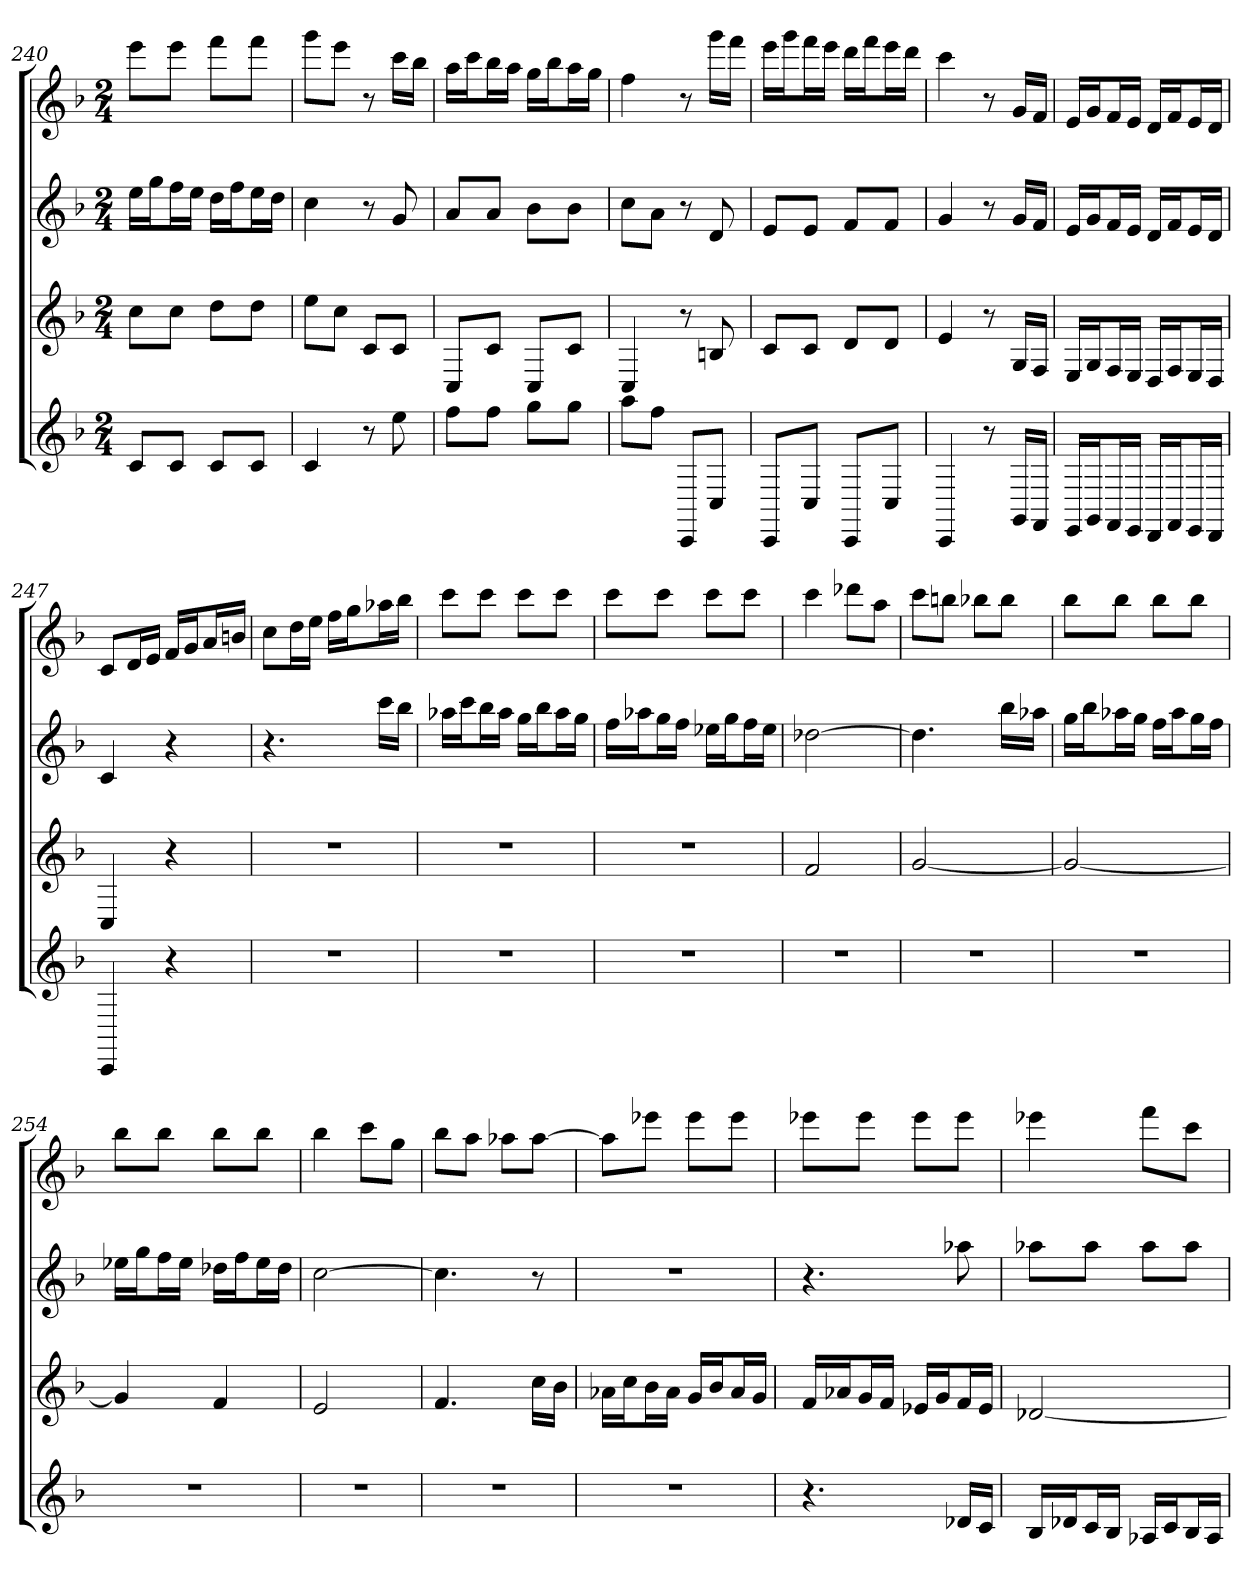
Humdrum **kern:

**kern	**kern	**kern	**kern
*part4	*part3	*part2	*part1
*staff4	*staff3	*staff2	*staff1
*k[b-]	*k[b-]	*k[b-]	*k[b-]
*F:	*F:	*F:	*F:
*M2/4	*M2/4	*M2/4	*M2/4
=240	=240	=240	=240
8cL	8ccL	16eeLL	8eeeL
.	.	16ggJ	.
8cJ	8ccJ	16ffL	8eeeJ
.	.	16eeJJ	.
8cL	8ddL	16ddLL	8fffL
.	.	16ffJ	.
8cJ	8ddJ	16eeL	8fffJ
.	.	16ddJJ	.
=241	=241	=241	=241
4c	8eeL	4cc	8gggL
.	8ccJ	.	8eeeJ
8r	8cL	8r	8r
8ee	8cJ	8g	16cccLL
.	.	.	16bb-JJ
=242	=242	=242	=242
8ffL	8CL	8aL	16aaLL
.	.	.	16cccJ
8ffJ	8cJ	8aJ	16bb-L
.	.	.	16aaJJ
8ggL	8CL	8b-L	16ggLL
.	.	.	16bb-J
8ggJ	8cJ	8b-J	16aaL
.	.	.	16ggJJ
=243	=243	=243	=243
8aaL	4C	8ccL	4ff
8ffJ	.	8aJ	.
8CCL	8r	8r	8r
8CJ	8Bn	8d	16gggLL
.	.	.	16fffJJ
=244	=244	=244	=244
8CCL	8cL	8eL	16eeeLL
.	.	.	16gggJ
8CJ	8cJ	8eJ	16fffL
.	.	.	16eeeJJ
8CCL	8dL	8fL	16dddLL
.	.	.	16fffJ
8CJ	8dJ	8fJ	16eeeL
.	.	.	16dddJJ
=245	=245	=245	=245
4CC	4e	4g	4ccc
8r	8r	8r	8r
16GGLL	16GLL	16gLL	16gLL
16FFJJ	16FJJ	16fJJ	16fJJ
=246	=246	=246	=246
16EELL	16ELL	16eLL	16eLL
16GGJ	16GJ	16gJ	16gJ
16FFL	16FL	16fL	16fL
16EEJJ	16EJJ	16eJJ	16eJJ
16DDLL	16DLL	16dLL	16dLL
16FFJ	16FJ	16fJ	16fJ
16EEL	16EL	16eL	16eL
16DDJJ	16DJJ	16dJJ	16dJJ
=247	=247	=247	=247
4CC	4C	4c	8cL
.	.	.	16dL
.	.	.	16eJJ
4r	4r	4r	16fLL
.	.	.	16gJ
.	.	.	16aL
.	.	.	16bnJJ
=248	=248	=248	=248
2r	2r	4.r	8ccL
.	.	.	16ddL
.	.	.	16eeJJ
.	.	.	16ffLL
.	.	.	16ggJ
.	.	16cccLL	16aa-XL
.	.	16bb-JJ	16bb-JJ
=249	=249	=249	=249
2r	2r	16aa-XLL	8cccL
.	.	16cccJ	.
.	.	16bb-L	8cccJ
.	.	16aa-JJ	.
.	.	16ggLL	8cccL
.	.	16bb-J	.
.	.	16aa-L	8cccJ
.	.	16ggJJ	.
=250	=250	=250	=250
2r	2r	16ffLL	8cccL
.	.	16aa-XJ	.
.	.	16ggL	8cccJ
.	.	16ffJJ	.
.	.	16ee-XLL	8cccL
.	.	16ggJ	.
.	.	16ffL	8cccJ
.	.	16ee-JJ	.
=251	=251	=251	=251
2r	2f	[2dd-X	4ccc
.	.	.	8ddd-XL
.	.	.	8aaJ
=252	=252	=252	=252
2r	[2g	4.dd-]	8cccL
.	.	.	8bbnJ
.	.	.	8bb-XL
.	.	16bb-LL	8bb-J
.	.	16aa-XJJ	.
=253	=253	=253	=253
2r	2g_	16ggLL	8bb-L
.	.	16bb-J	.
.	.	16aa-XL	8bb-J
.	.	16ggJJ	.
.	.	16ffLL	8bb-L
.	.	16aa-J	.
.	.	16ggL	8bb-J
.	.	16ffJJ	.
=254	=254	=254	=254
2r	4g]	16ee-XLL	8bb-L
.	.	16ggJ	.
.	.	16ffL	8bb-J
.	.	16ee-JJ	.
.	4f	16dd-XLL	8bb-L
.	.	16ffJ	.
.	.	16ee-L	8bb-J
.	.	16dd-JJ	.
=255	=255	=255	=255
2r	2e	[2cc	4bb-
.	.	.	8cccL
.	.	.	8ggJ
=256	=256	=256	=256
2r	4.f	4.cc]	8bb-L
.	.	.	8aaJ
.	.	.	8aa-XL
.	16ccLL	8r	[8aa-J
.	16b-JJ	.	.
=257	=257	=257	=257
2r	16a-XLL	2r	8aa-L]
.	16ccJ	.	.
.	16b-L	.	8eee-XJ
.	16a-JJ	.	.
.	16gLL	.	8eee-L
.	16b-J	.	.
.	16a-L	.	8eee-J
.	16gJJ	.	.
=258	=258	=258	=258
4.r	16fLL	4.r	8eee-XL
.	16a-XJ	.	.
.	16gL	.	8eee-J
.	16fJJ	.	.
.	16e-XLL	.	8eee-L
.	16gJ	.	.
16d-XLL	16fL	8aa-X	8eee-J
16cJJ	16e-JJ	.	.
=259	=259	=259	=259
16B-LL	[2d-X	8aa-XL	4eee-X
16d-XJ	.	.	.
16cL	.	8aa-J	.
16B-JJ	.	.	.
16A-XLL	.	8aa-L	8fffL
16cJ	.	.	.
16B-L	.	8aa-J	8cccJ
16A-JJ	.	.	.
=	=	=	=
*-	*-	*-	*-
